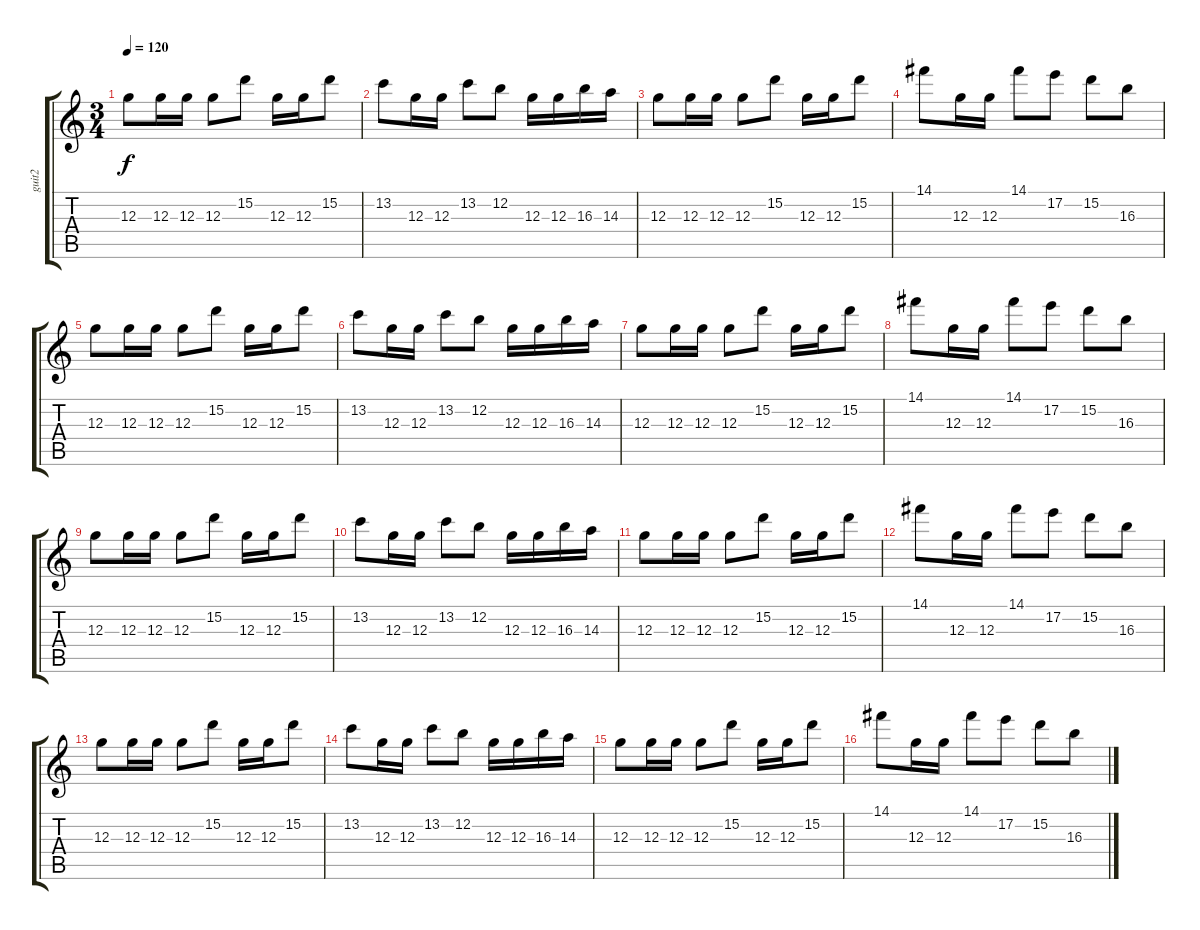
\track ("guit2" "guit2") {instrument distortionguitar}
\staff {score tabs}
\tuning (E4 B3 G3 D3 A2 E2) {hide}
\ts (3 4)
\tempo 120
\clef g2
\ks c
12.3.8{dy f} 12.3.16 12.3.16 12.3.8 15.2.8 12.3.16 12.3.16 15.2.8 |
13.2.8 12.3.16 12.3.16 13.2.8 12.2.8 12.3.16 12.3.16 16.3.16 14.3.16 |
12.3.8 12.3.16 12.3.16 12.3.8 15.2.8 12.3.16 12.3.16 15.2.8 |
14.1.8 12.3.16 12.3.16 14.1.8 17.2.8 15.2.8 16.3.8 |
12.3.8 12.3.16 12.3.16 12.3.8 15.2.8 12.3.16 12.3.16 15.2.8 |
13.2.8 12.3.16 12.3.16 13.2.8 12.2.8 12.3.16 12.3.16 16.3.16 14.3.16 |
12.3.8 12.3.16 12.3.16 12.3.8 15.2.8 12.3.16 12.3.16 15.2.8 |
14.1.8 12.3.16 12.3.16 14.1.8 17.2.8 15.2.8 16.3.8 |
12.3.8 12.3.16 12.3.16 12.3.8 15.2.8 12.3.16 12.3.16 15.2.8 |
13.2.8 12.3.16 12.3.16 13.2.8 12.2.8 12.3.16 12.3.16 16.3.16 14.3.16 |
12.3.8 12.3.16 12.3.16 12.3.8 15.2.8 12.3.16 12.3.16 15.2.8 |
14.1.8 12.3.16 12.3.16 14.1.8 17.2.8 15.2.8 16.3.8 |
12.3.8 12.3.16 12.3.16 12.3.8 15.2.8 12.3.16 12.3.16 15.2.8 |
13.2.8 12.3.16 12.3.16 13.2.8 12.2.8 12.3.16 12.3.16 16.3.16 14.3.16 |
12.3.8 12.3.16 12.3.16 12.3.8 15.2.8 12.3.16 12.3.16 15.2.8 |
14.1.8 12.3.16 12.3.16 14.1.8 17.2.8 15.2.8 16.3.8
